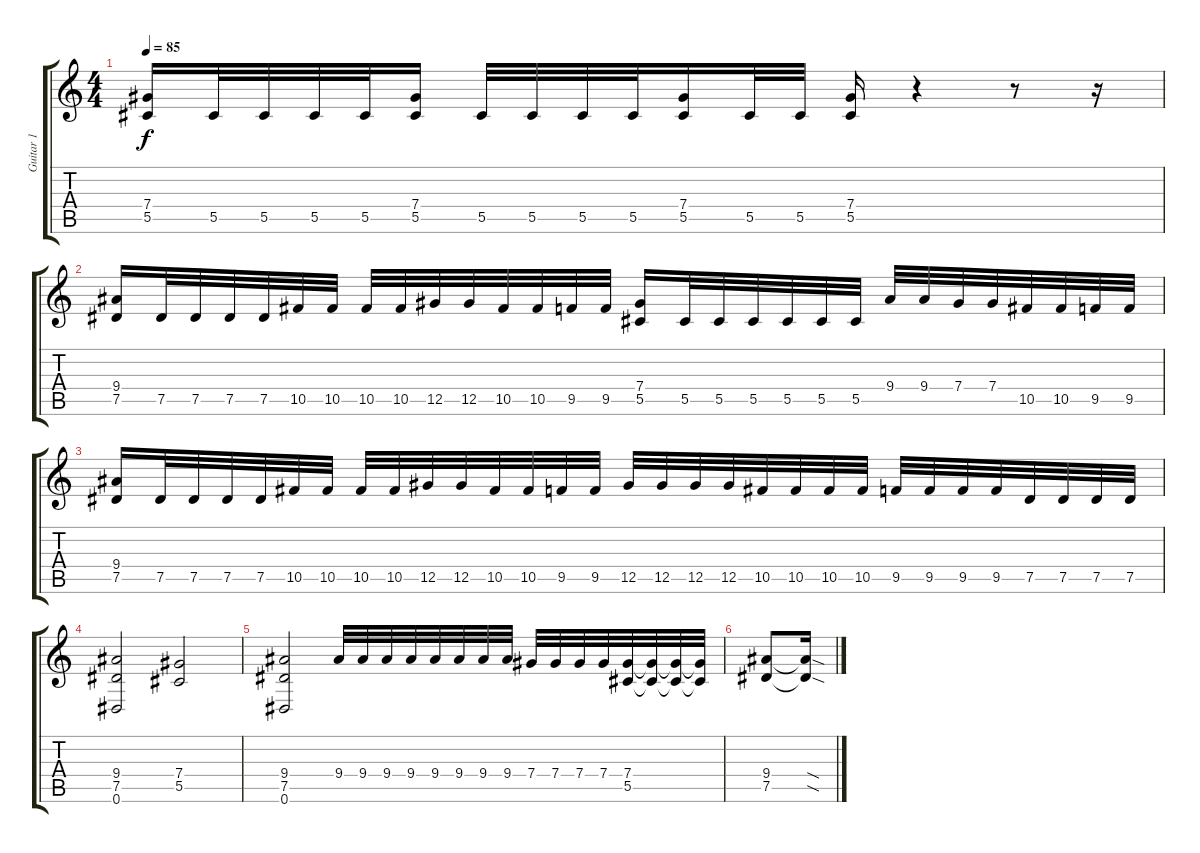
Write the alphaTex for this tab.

\track ("Guitar 1" "Guitar 1") {instrument distortionguitar}
\staff {score tabs}
\tuning (Eb4 Bb3 Gb3 Db3 Ab2 Eb2) {hide}
\ts (4 4)
\tempo 85
\clef g2
\ks c
(7.4 5.5).16{dy f} 5.5.32 5.5.32 5.5.32 5.5.32 (7.4 5.5).16 5.5.32 5.5.32 5.5.32 5.5.32 (7.4 5.5).16 5.5.32 5.5.32 (7.4 5.5).16 r.4 r.8 r.16 |
(9.4 7.5).16 7.5.32 7.5.32 7.5.32 7.5.32 10.5.32 10.5.32 10.5.32 10.5.32 12.5.32 12.5.32 10.5.32 10.5.32 9.5.32 9.5.32 (7.4 5.5).16 5.5.32 5.5.32 5.5.32 5.5.32 5.5.32 5.5.32 9.4.32 9.4.32 7.4.32 7.4.32 10.5.32 10.5.32 9.5.32 9.5.32 |
(9.4 7.5).16 7.5.32 7.5.32 7.5.32 7.5.32 10.5.32 10.5.32 10.5.32 10.5.32 12.5.32 12.5.32 10.5.32 10.5.32 9.5.32 9.5.32 12.5.32 12.5.32 12.5.32 12.5.32 10.5.32 10.5.32 10.5.32 10.5.32 9.5.32 9.5.32 9.5.32 9.5.32 7.5.32 7.5.32 7.5.32 7.5.32 |
(9.4 7.5 0.6).2 (7.4 5.5).2 |
(9.4 7.5 0.6).2 9.4.32 9.4.32 9.4.32 9.4.32 9.4.32 9.4.32 9.4.32 9.4.32 7.4.32 7.4.32 7.4.32 7.4.32 (7.4 5.5).32 (7.4{t} 5.5{t}).32 (7.4{t} 5.5{t}).32 (7.4{t} 5.5{t}).32 |
(9.4 7.5).8 (9.4{sod t} 7.5{sod t}).16
